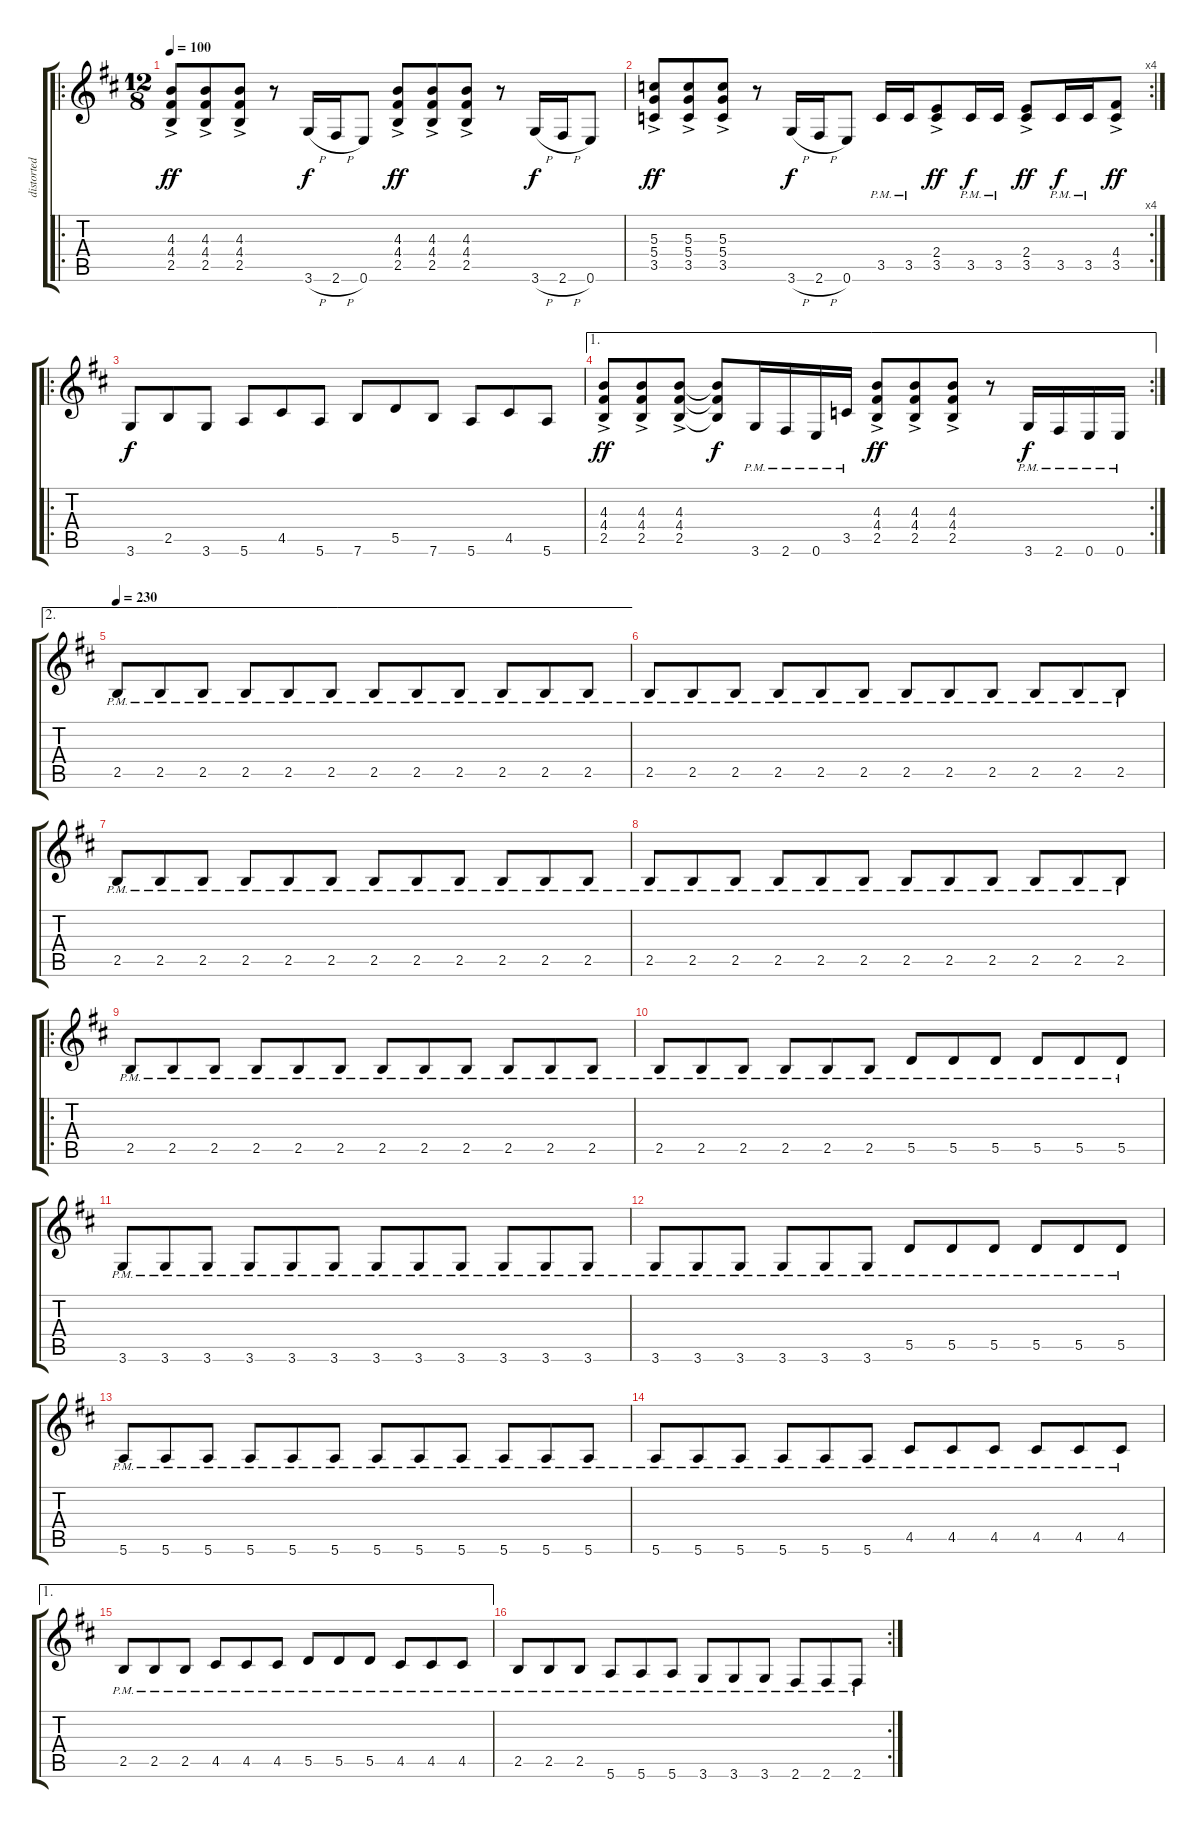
\track ("distorted" "distorted") {instrument distortionguitar}
\staff {score tabs}
\tuning (E4 B3 G3 D3 A2 E2) {hide}
\ro
\ts (12 8)
\tempo 100
\clef g2
\ks d
(4.3{ac} 4.4{ac} 2.5{ac}).8{dy ff} (4.3{ac} 4.4{ac} 2.5{ac}).8 (4.3{ac} 4.4{ac} 2.5{ac}).8 r.8 3.6{h}.16{dy f} 2.6{h}.16 0.6.8 (4.3{ac} 4.4{ac} 2.5{ac}).8{dy ff} (4.3{ac} 4.4{ac} 2.5{ac}).8 (4.3{ac} 4.4{ac} 2.5{ac}).8 r.8 3.6{h}.16{dy f} 2.6{h}.16 0.6.8 |
\rc 4
(5.3{ac} 5.4{ac} 3.5{ac}).8{dy ff} (5.3{ac} 5.4{ac} 3.5{ac}).8 (5.3{ac} 5.4{ac} 3.5{ac}).8 r.8 3.6{h}.16{dy f} 2.6{h}.16 0.6.8 3.5{pm}.16 3.5{pm}.16 (2.4{ac} 3.5{ac}).8{dy ff} 3.5{pm}.16{dy f} 3.5{pm}.16 (2.4{ac} 3.5{ac}).8{dy ff} 3.5{pm}.16{dy f} 3.5{pm}.16 (4.4{ac} 3.5{ac}).8{dy ff} |
\ro
3.6.8{dy f} 2.5.8 3.6.8 5.6.8 4.5.8 5.6.8 7.6.8 5.5.8 7.6.8 5.6.8 4.5.8 5.6.8 |
\ae 1
\rc 2
(4.3{ac} 4.4{ac} 2.5{ac}).8{dy ff} (4.3{ac} 4.4{ac} 2.5{ac}).8 (4.3{ac} 4.4{ac} 2.5{ac}).8 (4.3{t} 4.4{t} 2.5{t}).8{dy f} 3.6{pm}.16 2.6{pm}.16 0.6{pm}.16 3.5{pm}.16 (4.3{ac} 4.4{ac} 2.5{ac}).8{dy ff} (4.3{ac} 4.4{ac} 2.5{ac}).8 (4.3{ac} 4.4{ac} 2.5{ac}).8 r.8 3.6{pm}.16{dy f} 2.6{pm}.16 0.6{pm}.16 0.6{pm}.16 |
\ae 2
\tempo 230
2.5{pm}.8 2.5{pm}.8 2.5{pm}.8 2.5{pm}.8 2.5{pm}.8 2.5{pm}.8 2.5{pm}.8 2.5{pm}.8 2.5{pm}.8 2.5{pm}.8 2.5{pm}.8 2.5{pm}.8 |
2.5{pm}.8 2.5{pm}.8 2.5{pm}.8 2.5{pm}.8 2.5{pm}.8 2.5{pm}.8 2.5{pm}.8 2.5{pm}.8 2.5{pm}.8 2.5{pm}.8 2.5{pm}.8 2.5{pm}.8 |
2.5{pm}.8 2.5{pm}.8 2.5{pm}.8 2.5{pm}.8 2.5{pm}.8 2.5{pm}.8 2.5{pm}.8 2.5{pm}.8 2.5{pm}.8 2.5{pm}.8 2.5{pm}.8 2.5{pm}.8 |
2.5{pm}.8 2.5{pm}.8 2.5{pm}.8 2.5{pm}.8 2.5{pm}.8 2.5{pm}.8 2.5{pm}.8 2.5{pm}.8 2.5{pm}.8 2.5{pm}.8 2.5{pm}.8 2.5{pm}.8 |
\ro
2.5{pm}.8 2.5{pm}.8 2.5{pm}.8 2.5{pm}.8 2.5{pm}.8 2.5{pm}.8 2.5{pm}.8 2.5{pm}.8 2.5{pm}.8 2.5{pm}.8 2.5{pm}.8 2.5{pm}.8 |
2.5{pm}.8 2.5{pm}.8 2.5{pm}.8 2.5{pm}.8 2.5{pm}.8 2.5{pm}.8 5.5{pm}.8 5.5{pm}.8 5.5{pm}.8 5.5{pm}.8 5.5{pm}.8 5.5{pm}.8 |
3.6{pm}.8 3.6{pm}.8 3.6{pm}.8 3.6{pm}.8 3.6{pm}.8 3.6{pm}.8 3.6{pm}.8 3.6{pm}.8 3.6{pm}.8 3.6{pm}.8 3.6{pm}.8 3.6{pm}.8 |
3.6{pm}.8 3.6{pm}.8 3.6{pm}.8 3.6{pm}.8 3.6{pm}.8 3.6{pm}.8 5.5{pm}.8 5.5{pm}.8 5.5{pm}.8 5.5{pm}.8 5.5{pm}.8 5.5{pm}.8 |
5.6{pm}.8 5.6{pm}.8 5.6{pm}.8 5.6{pm}.8 5.6{pm}.8 5.6{pm}.8 5.6{pm}.8 5.6{pm}.8 5.6{pm}.8 5.6{pm}.8 5.6{pm}.8 5.6{pm}.8 |
5.6{pm}.8 5.6{pm}.8 5.6{pm}.8 5.6{pm}.8 5.6{pm}.8 5.6{pm}.8 4.5{pm}.8 4.5{pm}.8 4.5{pm}.8 4.5{pm}.8 4.5{pm}.8 4.5{pm}.8 |
\ae 1
2.5{pm}.8 2.5{pm}.8 2.5{pm}.8 4.5{pm}.8 4.5{pm}.8 4.5{pm}.8 5.5{pm}.8 5.5{pm}.8 5.5{pm}.8 4.5{pm}.8 4.5{pm}.8 4.5{pm}.8 |
\rc 2
2.5{pm}.8 2.5{pm}.8 2.5{pm}.8 5.6{pm}.8 5.6{pm}.8 5.6{pm}.8 3.6{pm}.8 3.6{pm}.8 3.6{pm}.8 2.6{pm}.8 2.6{pm}.8 2.6{pm}.8
